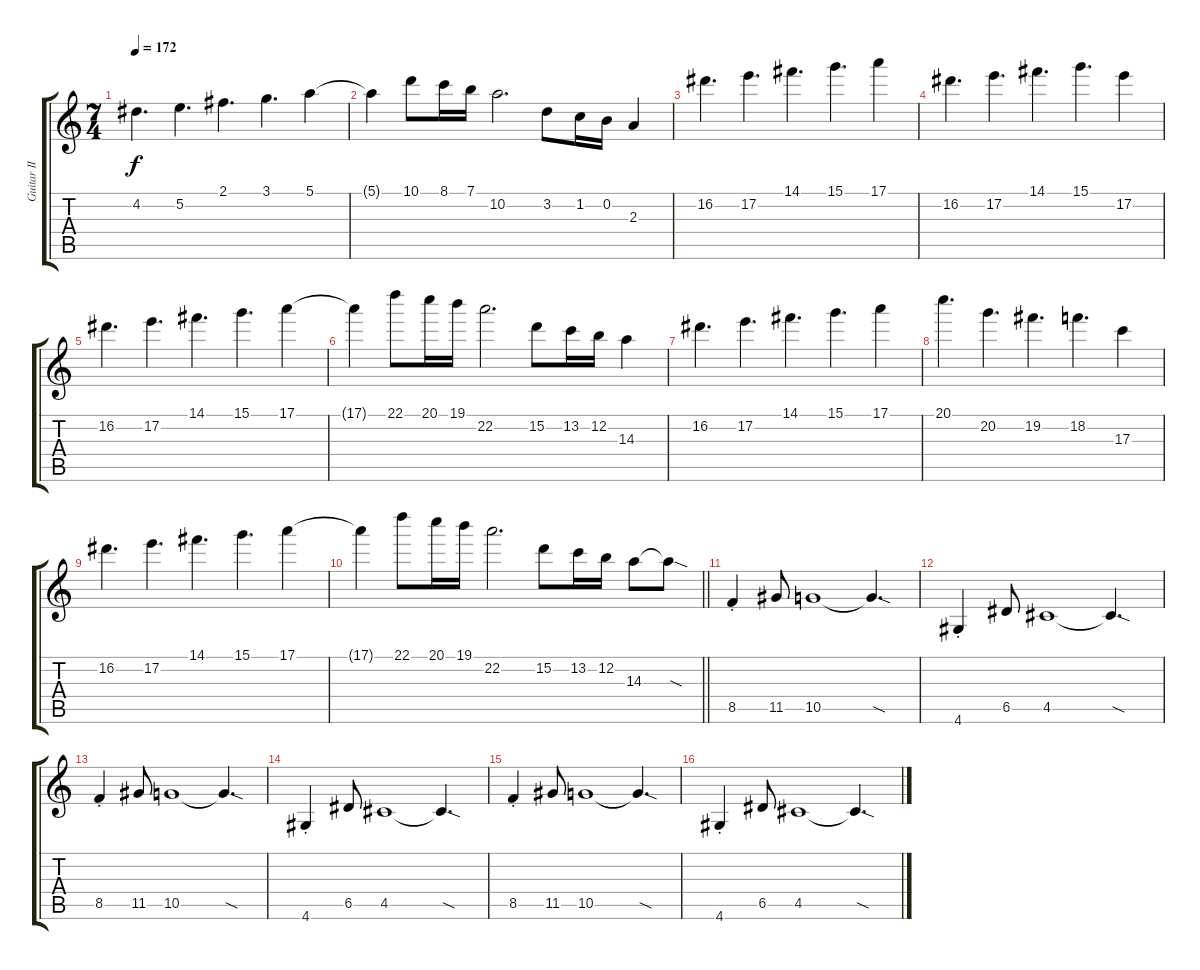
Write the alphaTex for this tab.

\track ("Guitar II" "Guitar II") {instrument overdrivenguitar}
\staff {score tabs}
\tuning (E4 B3 G3 D3 A2 E2) {hide}
\ts (7 4)
\tempo 172
\clef g2
\ks c
4.2.4{d dy f} 5.2.4{d} 2.1.4{d} 3.1.4{d} 5.1.4 |
5.1{t}.4 10.1.8 8.1.16 7.1.16 10.2.2{d} 3.2.8 1.2.16 0.2.16 2.3.4 |
16.2.4{d} 17.2.4{d} 14.1.4{d} 15.1.4{d} 17.1.4 |
16.2.4{d} 17.2.4{d} 14.1.4{d} 15.1.4{d} 17.2.4 |
16.2.4{d} 17.2.4{d} 14.1.4{d} 15.1.4{d} 17.1.4 |
17.1{t}.4 22.1.8 20.1.16 19.1.16 22.2.2{d} 15.2.8 13.2.16 12.2.16 14.3.4 |
16.2.4{d} 17.2.4{d} 14.1.4{d} 15.1.4{d} 17.1.4 |
20.1.4{d} 20.2.4{d} 19.2.4{d} 18.2.4{d} 17.3.4 |
16.2.4{d} 17.2.4{d} 14.1.4{d} 15.1.4{d} 17.1.4 |
\barLineRight lightlight
17.1{t}.4 22.1.8 20.1.16 19.1.16 22.2.2{d} 15.2.8 13.2.16 12.2.16 14.3.8 14.3{sod t}.8 |
8.5{st}.4{volume 11} 11.5.8 10.5.1 10.5{sod t}.4{d} |
4.6{st}.4 6.5.8 4.5.1 4.5{sod t}.4{d} |
8.5{st}.4 11.5.8 10.5.1 10.5{sod t}.4{d} |
4.6{st}.4 6.5.8 4.5.1 4.5{sod t}.4{d} |
8.5{st}.4 11.5.8 10.5.1 10.5{sod t}.4{d} |
4.6{st}.4 6.5.8 4.5.1 4.5{sod t}.4{d}
